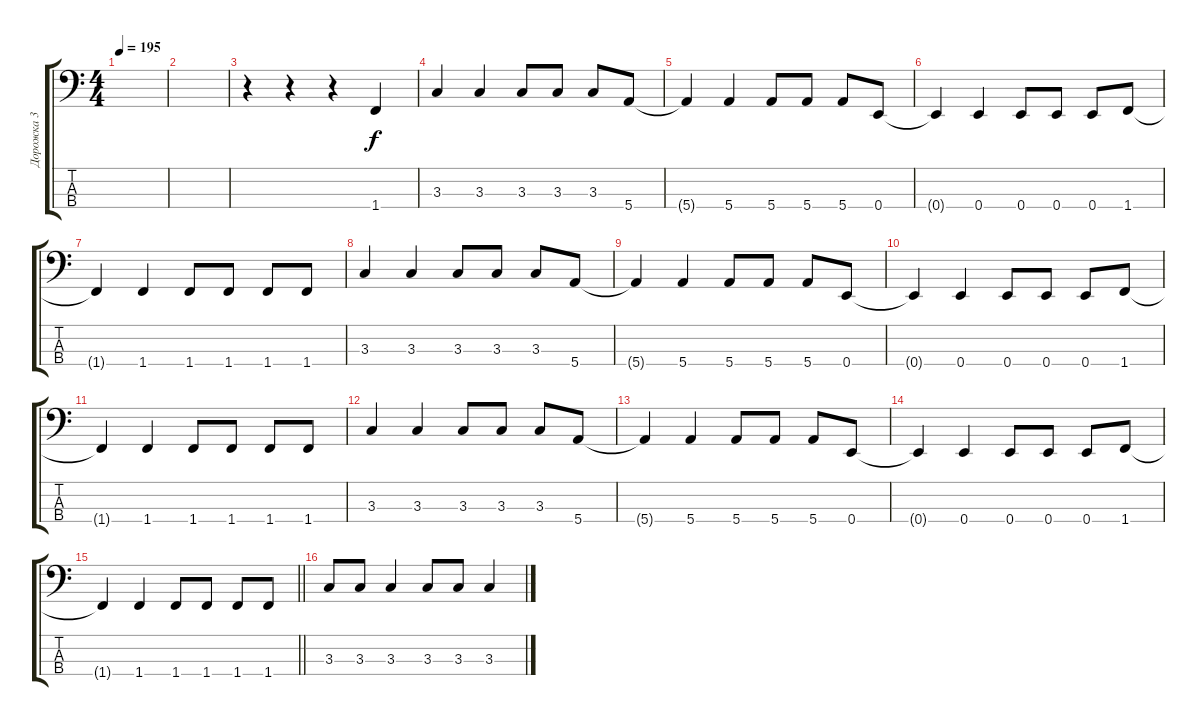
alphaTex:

\track ("Дорожка 3" "Дорожка 3") {instrument electricbassfinger}
\staff {score tabs}
\tuning (G2 D2 A1 E1) {hide}
\ts (4 4)
\tempo 195
\clef f4
\ks c
|
|
r.4 r.4 r.4 1.4.4 |
3.3.4 3.3.4 3.3.8 3.3.8 3.3.8 5.4.8 |
5.4{t}.4 5.4.4 5.4.8 5.4.8 5.4.8 0.4.8 |
0.4{t}.4 0.4.4 0.4.8 0.4.8 0.4.8 1.4.8 |
1.4{t}.4 1.4.4 1.4.8 1.4.8 1.4.8 1.4.8 |
3.3.4 3.3.4 3.3.8 3.3.8 3.3.8 5.4.8 |
5.4{t}.4 5.4.4 5.4.8 5.4.8 5.4.8 0.4.8 |
0.4{t}.4 0.4.4 0.4.8 0.4.8 0.4.8 1.4.8 |
1.4{t}.4 1.4.4 1.4.8 1.4.8 1.4.8 1.4.8 |
3.3.4 3.3.4 3.3.8 3.3.8 3.3.8 5.4.8 |
5.4{t}.4 5.4.4 5.4.8 5.4.8 5.4.8 0.4.8 |
0.4{t}.4 0.4.4 0.4.8 0.4.8 0.4.8 1.4.8 |
\barLineRight lightlight
1.4{t}.4 1.4.4 1.4.8 1.4.8 1.4.8 1.4.8 |
3.3.8 3.3.8 3.3.4 3.3.8 3.3.8 3.3.4
